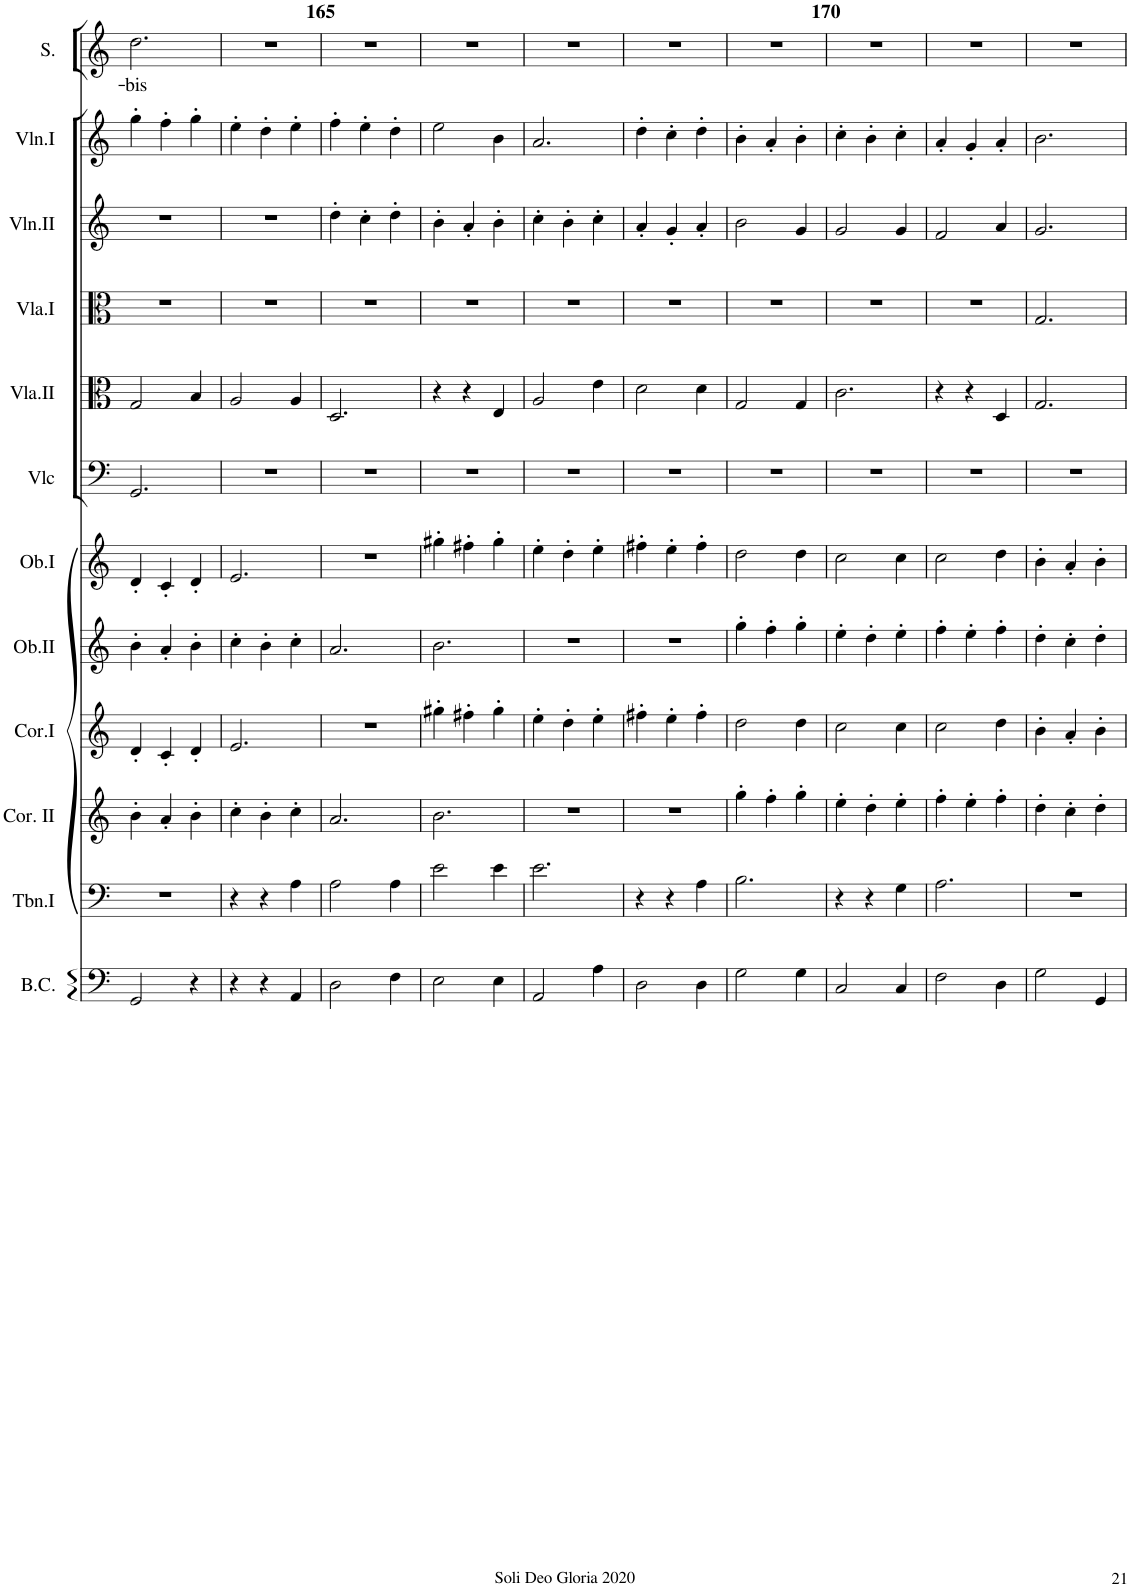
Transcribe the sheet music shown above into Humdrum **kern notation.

**kern	**kern	**kern	**kern	**kern	**kern	**kern	**kern	**kern	**kern	**kern	**kern	**text
*part12	*part11	*part10	*part9	*part8	*part7	*part6	*part5	*part4	*part3	*part2	*part1	*part1
*staff12	*staff11	*staff10	*staff9	*staff8	*staff7	*staff6	*staff5	*staff4	*staff3	*staff2	*staff1	*staff1
*I"Basse Continue	*I"Trombone I	*I"Cornetto II	*I"Cornetto I	*I"Oboe II	*I"Oboe I	*I"Violoncelle	*I"Viola II	*I"Viola I	*I"Violon II	*I"Violon I	*I"Soprano	*
*I'B.C.	*I'Tbn.I	*I'Cor. II	*I'Cor.I	*I'Ob.II	*I'Ob.I	*I'Vlc	*I'Vla.II	*I'Vla.I	*I'Vln.II	*I'Vln.I	*I'S.	*
!!LO:PB:g=z
*clefF4	*clefF4	*clefG2	*clefG2	*clefG2	*clefG2	*clefF4	*clefC3	*clefC3	*clefG2	*clefG2	*clefG2	*
*k[]	*k[]	*k[]	*k[]	*k[]	*k[]	*k[]	*k[]	*k[]	*k[]	*k[]	*k[]	*
*M3/4	*M3/4	*M3/4	*M3/4	*M3/4	*M3/4	*M3/4	*M3/4	*M3/4	*M3/4	*M3/4	*M3/4	*
=163	=163	=163	=163	=163	=163	=163	=163	=163	=163	=163	=163	=163
!	!	!	!	!	!	!	!	!	!	!	!	!LO:LY:b
2GG/	2.r	4b'\	4d'/	4b'\	4d'/	2.GG/	2G/	2.r	2.r	4gg'\	2.dd\	-bis
.	.	4a'/	4c'/	4a'/	4c'/	.	.	.	.	4ff'\	.	.
4r	.	4b'\	4d'/	4b'\	4d'/	.	4B/	.	.	4gg'\	.	.
=164	=164	=164	=164	=164	=164	=164	=164	=164	=164	=164	=164	=164
4r	4r	4cc'\	2.e/	4cc'\	2.e/	2.r	2A/	2.r	2.r	4ee'\	2.r	.
4r	4r	4b'\	.	4b'\	.	.	.	.	.	4dd'\	.	.
4AA/	4A\	4cc'\	.	4cc'\	.	.	4A/	.	.	4ee'\	.	.
=165	=165	=165	=165	=165	=165	=165	=165	=165	=165	=165	=165	=165
2D\	2A\	2.a/	2.r	2.a/	2.r	2.r	2.D/	2.r	4dd'\	4ff'\	2.r	.
.	.	.	.	.	.	.	.	.	4cc'\	4ee'\	.	.
4F\	4A\	.	.	.	.	.	.	.	4dd'\	4dd'\	.	.
=166	=166	=166	=166	=166	=166	=166	=166	=166	=166	=166	=166	=166
2E\	2e\	2.b\	4gg#X'\	2.b\	4gg#X'\	2.r	4r	2.r	4b'\	2ee\	2.r	.
.	.	.	4ff#X'\	.	4ff#X'\	.	4r	.	4a'/	.	.	.
4E\	4e\	.	4gg#'\	.	4gg#'\	.	4E/	.	4b'\	4b\	.	.
=167	=167	=167	=167	=167	=167	=167	=167	=167	=167	=167	=167	=167
2AA/	2.e\	2.r	4ee'\	2.r	4ee'\	2.r	2A/	2.r	4cc'\	2.a/	2.r	.
.	.	.	4dd'\	.	4dd'\	.	.	.	4b'\	.	.	.
4A\	.	.	4ee'\	.	4ee'\	.	4e\	.	4cc'\	.	.	.
=168	=168	=168	=168	=168	=168	=168	=168	=168	=168	=168	=168	=168
2D\	4r	2.r	4ff#X'\	2.r	4ff#X'\	2.r	2d\	2.r	4a'/	4dd'\	2.r	.
.	4r	.	4ee'\	.	4ee'\	.	.	.	4g'/	4cc'\	.	.
4D\	4A\	.	4ff#'\	.	4ff#'\	.	4d\	.	4a'/	4dd'\	.	.
=169	=169	=169	=169	=169	=169	=169	=169	=169	=169	=169	=169	=169
2G\	2.B\	4gg'\	2dd\	4gg'\	2dd\	2.r	2G/	2.r	2b\	4b'\	2.r	.
.	.	4ff'\	.	4ff'\	.	.	.	.	.	4a'/	.	.
4G\	.	4gg'\	4dd\	4gg'\	4dd\	.	4G/	.	4g/	4b'\	.	.
=170	=170	=170	=170	=170	=170	=170	=170	=170	=170	=170	=170	=170
2C/	4r	4ee'\	2cc\	4ee'\	2cc\	2.r	2.c\	2.r	2g/	4cc'\	2.r	.
.	4r	4dd'\	.	4dd'\	.	.	.	.	.	4b'\	.	.
4C/	4G\	4ee'\	4cc\	4ee'\	4cc\	.	.	.	4g/	4cc'\	.	.
=171	=171	=171	=171	=171	=171	=171	=171	=171	=171	=171	=171	=171
2F\	2.A\	4ff'\	2cc\	4ff'\	2cc\	2.r	4r	2.r	2f/	4a'/	2.r	.
.	.	4ee'\	.	4ee'\	.	.	4r	.	.	4g'/	.	.
4D\	.	4ff'\	4dd\	4ff'\	4dd\	.	4D/	.	4a/	4a'/	.	.
=172	=172	=172	=172	=172	=172	=172	=172	=172	=172	=172	=172	=172
2G\	2.r	4dd'\	4b'\	4dd'\	4b'\	2.r	2.G/	2.G/	2.g/	2.b\	2.r	.
.	.	4cc'\	4a'/	4cc'\	4a'/	.	.	.	.	.	.	.
4GG/	.	4dd'\	4b'\	4dd'\	4b'\	.	.	.	.	.	.	.
=	=	=	=	=	=	=	=	=	=	=	=	=
*-	*-	*-	*-	*-	*-	*-	*-	*-	*-	*-	*-	*-
